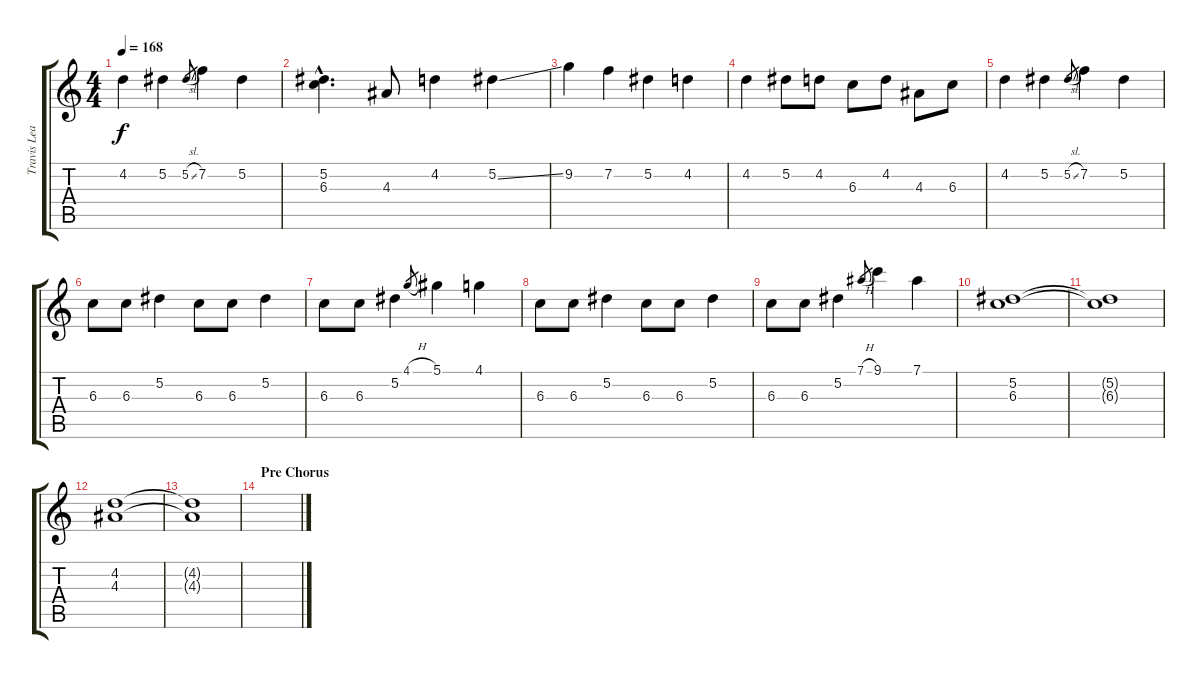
\track ("Travis Lead" "Travis Lea") {instrument electricguitarclean}
\staff {score tabs}
\tuning (Eb4 Bb3 Gb3 Db3 Ab2 Eb2) {hide}
\ts (4 4)
\tempo 168
\clef g2
\ks c
4.2.4{dy f} 5.2.4 5.2{sl}.8{gr} 7.2.4 5.2.4 |
(5.2{hac} 6.3{hac}).4{d} 4.3.8 4.2.4 5.2{ss}.4 |
9.2.4 7.2.4 5.2.4 4.2.4 |
4.2.4 5.2.8 4.2.8 6.3.8 4.2.8 4.3.8 6.3.8 |
4.2.4 5.2.4 5.2{sl}.8{gr} 7.2.4 5.2.4 |
6.3.8 6.3.8 5.2.4 6.3.8 6.3.8 5.2.4 |
6.3.8 6.3.8 5.2.4 4.1{h}.8{gr} 5.1.4 4.1.4 |
6.3.8 6.3.8 5.2.4 6.3.8 6.3.8 5.2.4 |
6.3.8 6.3.8 5.2.4 7.1{h}.8{gr} 9.1.4 7.1.4 |
(5.2 6.3).1 |
(5.2{t} 6.3{t}).1 |
(4.2 4.3).1 |
(4.2{t} 4.3{t}).1 |
\section ("" "Pre Chorus")
